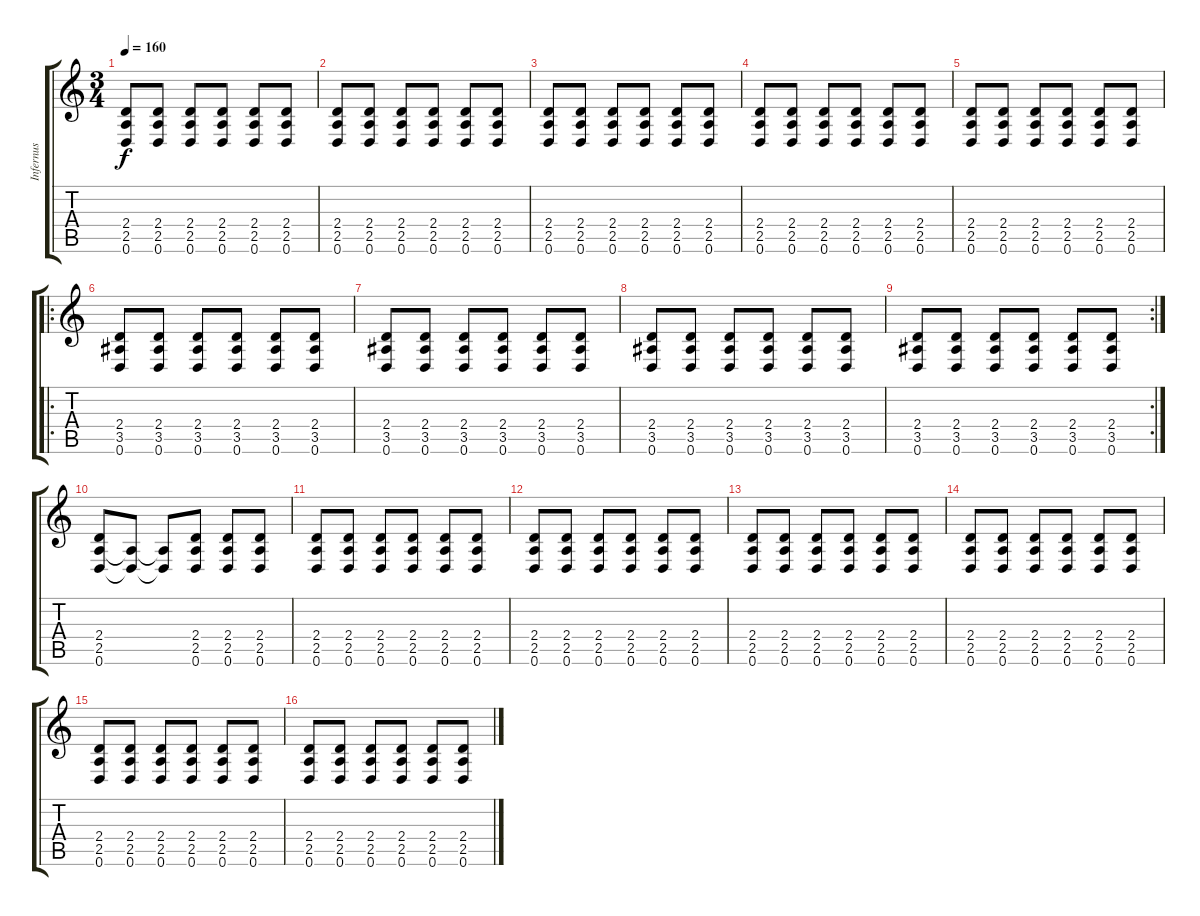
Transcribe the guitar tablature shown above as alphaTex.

\track ("Infernus" "Infernus") {instrument distortionguitar}
\staff {score tabs}
\tuning (D4 A3 F3 C3 G2 D2) {hide}
\ts (3 4)
\tempo 160
\clef g2
\ks c
(2.4 2.5 0.6).8{dy f} (2.4 2.5 0.6).8 (2.4 2.5 0.6).8 (2.4 2.5 0.6).8 (2.4 2.5 0.6).8 (2.4 2.5 0.6).8 |
(2.4 2.5 0.6).8 (2.4 2.5 0.6).8 (2.4 2.5 0.6).8 (2.4 2.5 0.6).8 (2.4 2.5 0.6).8 (2.4 2.5 0.6).8 |
(2.4 2.5 0.6).8 (2.4 2.5 0.6).8 (2.4 2.5 0.6).8 (2.4 2.5 0.6).8 (2.4 2.5 0.6).8 (2.4 2.5 0.6).8 |
(2.4 2.5 0.6).8 (2.4 2.5 0.6).8 (2.4 2.5 0.6).8 (2.4 2.5 0.6).8 (2.4 2.5 0.6).8 (2.4 2.5 0.6).8 |
(2.4 2.5 0.6).8 (2.4 2.5 0.6).8 (2.4 2.5 0.6).8 (2.4 2.5 0.6).8 (2.4 2.5 0.6).8 (2.4 2.5 0.6).8 |
\ro
(2.4 3.5 0.6).8 (2.4 3.5 0.6).8 (2.4 3.5 0.6).8 (2.4 3.5 0.6).8 (2.4 3.5 0.6).8 (2.4 3.5 0.6).8 |
(2.4 3.5 0.6).8 (2.4 3.5 0.6).8 (2.4 3.5 0.6).8 (2.4 3.5 0.6).8 (2.4 3.5 0.6).8 (2.4 3.5 0.6).8 |
(2.4 3.5 0.6).8 (2.4 3.5 0.6).8 (2.4 3.5 0.6).8 (2.4 3.5 0.6).8 (2.4 3.5 0.6).8 (2.4 3.5 0.6).8 |
\rc 2
(2.4 3.5 0.6).8 (2.4 3.5 0.6).8 (2.4 3.5 0.6).8 (2.4 3.5 0.6).8 (2.4 3.5 0.6).8 (2.4 3.5 0.6).8 |
(2.4 2.5 0.6).8 (2.5{t} 0.6{t}).8 (2.5{t} 0.6{t}).8 (2.4 2.5 0.6).8 (2.4 2.5 0.6).8 (2.4 2.5 0.6).8 |
(2.4 2.5 0.6).8 (2.4 2.5 0.6).8 (2.4 2.5 0.6).8 (2.4 2.5 0.6).8 (2.4 2.5 0.6).8 (2.4 2.5 0.6).8 |
(2.4 2.5 0.6).8 (2.4 2.5 0.6).8 (2.4 2.5 0.6).8 (2.4 2.5 0.6).8 (2.4 2.5 0.6).8 (2.4 2.5 0.6).8 |
(2.4 2.5 0.6).8 (2.4 2.5 0.6).8 (2.4 2.5 0.6).8 (2.4 2.5 0.6).8 (2.4 2.5 0.6).8 (2.4 2.5 0.6).8 |
(2.4 2.5 0.6).8 (2.4 2.5 0.6).8 (2.4 2.5 0.6).8 (2.4 2.5 0.6).8 (2.4 2.5 0.6).8 (2.4 2.5 0.6).8 |
(2.4 2.5 0.6).8 (2.4 2.5 0.6).8 (2.4 2.5 0.6).8 (2.4 2.5 0.6).8 (2.4 2.5 0.6).8 (2.4 2.5 0.6).8 |
(2.4 2.5 0.6).8 (2.4 2.5 0.6).8 (2.4 2.5 0.6).8 (2.4 2.5 0.6).8 (2.4 2.5 0.6).8 (2.4 2.5 0.6).8
